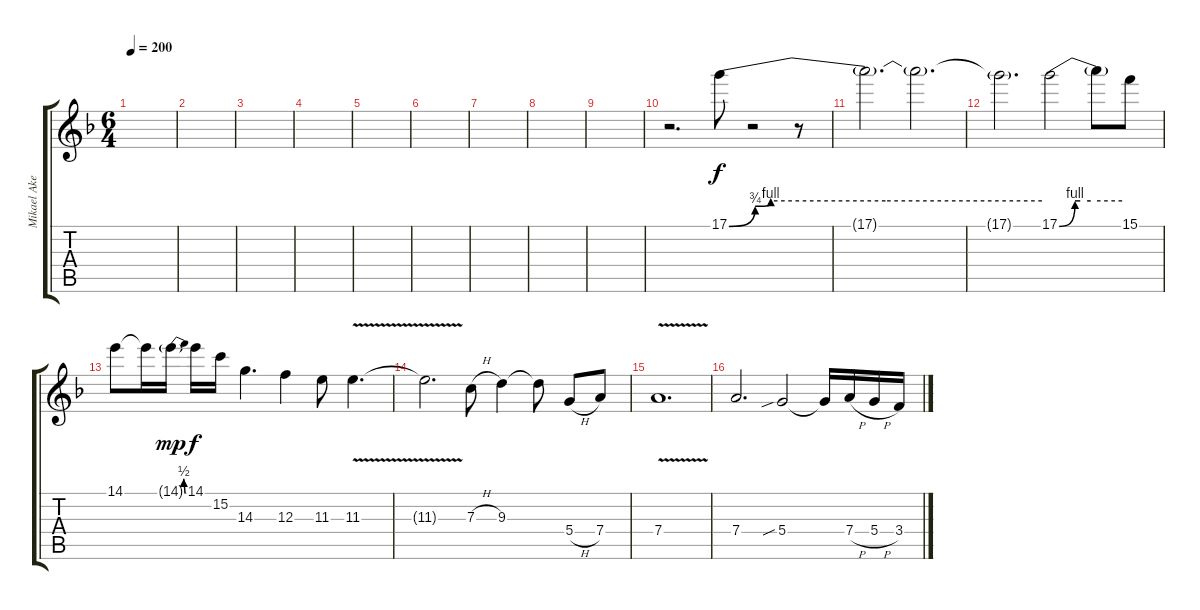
\track ("Mikael Akerfeldt" "Mikael Ake") {instrument distortionguitar}
\staff {score tabs}
\tuning (D4 A3 F3 D3 A2 D2) {hide}
\ts (6 4)
\tempo 200
\clef g2
\ks f
|
|
|
|
|
|
|
|
|
r.2{d} 17.1{be (custom 0 0 5 3 8 4 30 4 60 4)}.8 r.2 r.8 |
17.1{t}.2{d} 17.1{t}.2{d} |
17.1{t}.2{d} 17.1{be (custom 0 0 15 4 20 4 30 4 60 4)}.2 17.1{t}.8 15.1.8 |
14.1.8 14.1{t}.16 14.1{be (bend 0 0 60 2) g}.16{dy mp} 14.1.16{dy f} 15.2.16 14.3.4{d} 12.3.4 11.3.8 11.3{v}.4{d} |
11.3{t}.2{d} 7.3{h}.8 9.3.4 9.3{t}.8 5.4{h}.8 7.4.8 |
7.4{v}.1{d} |
7.4.2{d} 5.4{sib}.2 5.4{t}.16 7.4{h}.16 5.4{h}.16 3.4.16
